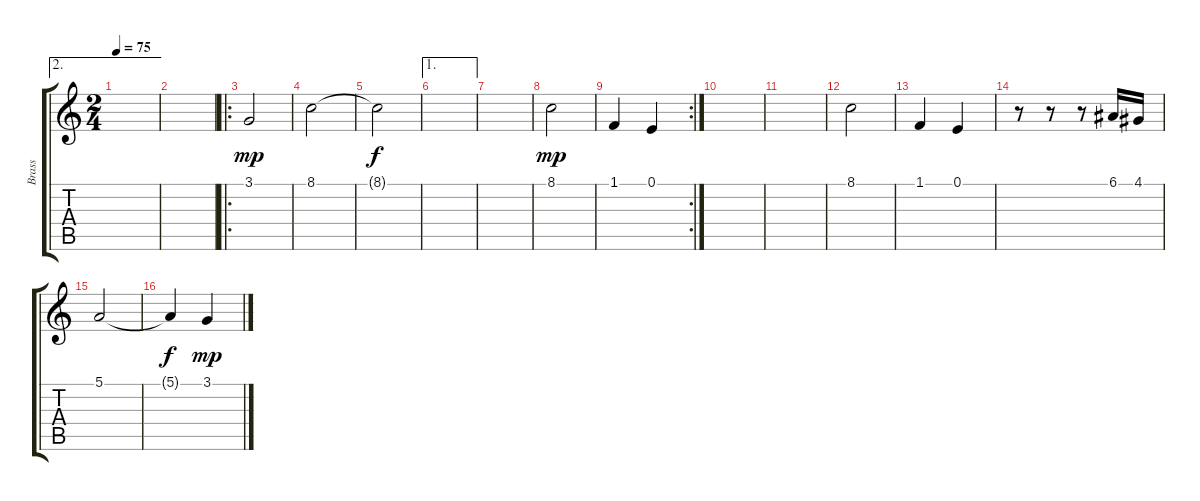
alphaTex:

\track ("Brass" "Brass") {instrument frenchhorn}
\staff {score tabs}
\tuning (E4 B3 G3 D3 A2 E2) {hide}
\ae 2
\ts (2 4)
\tempo 75
\clef g2
\ks c
|
|
\ro
3.1.2{dy mp} |
8.1.2 |
8.1{t}.2{dy f} |
\ae 1
|
|
8.1.2{dy mp} |
\rc 2
1.1.4 0.1.4 |
|
|
8.1.2 |
1.1.4 0.1.4 |
r.8 r.8 r.8 6.1.16 4.1.16 |
5.1.2 |
5.1{t}.4{dy f} 3.1.4{dy mp}
